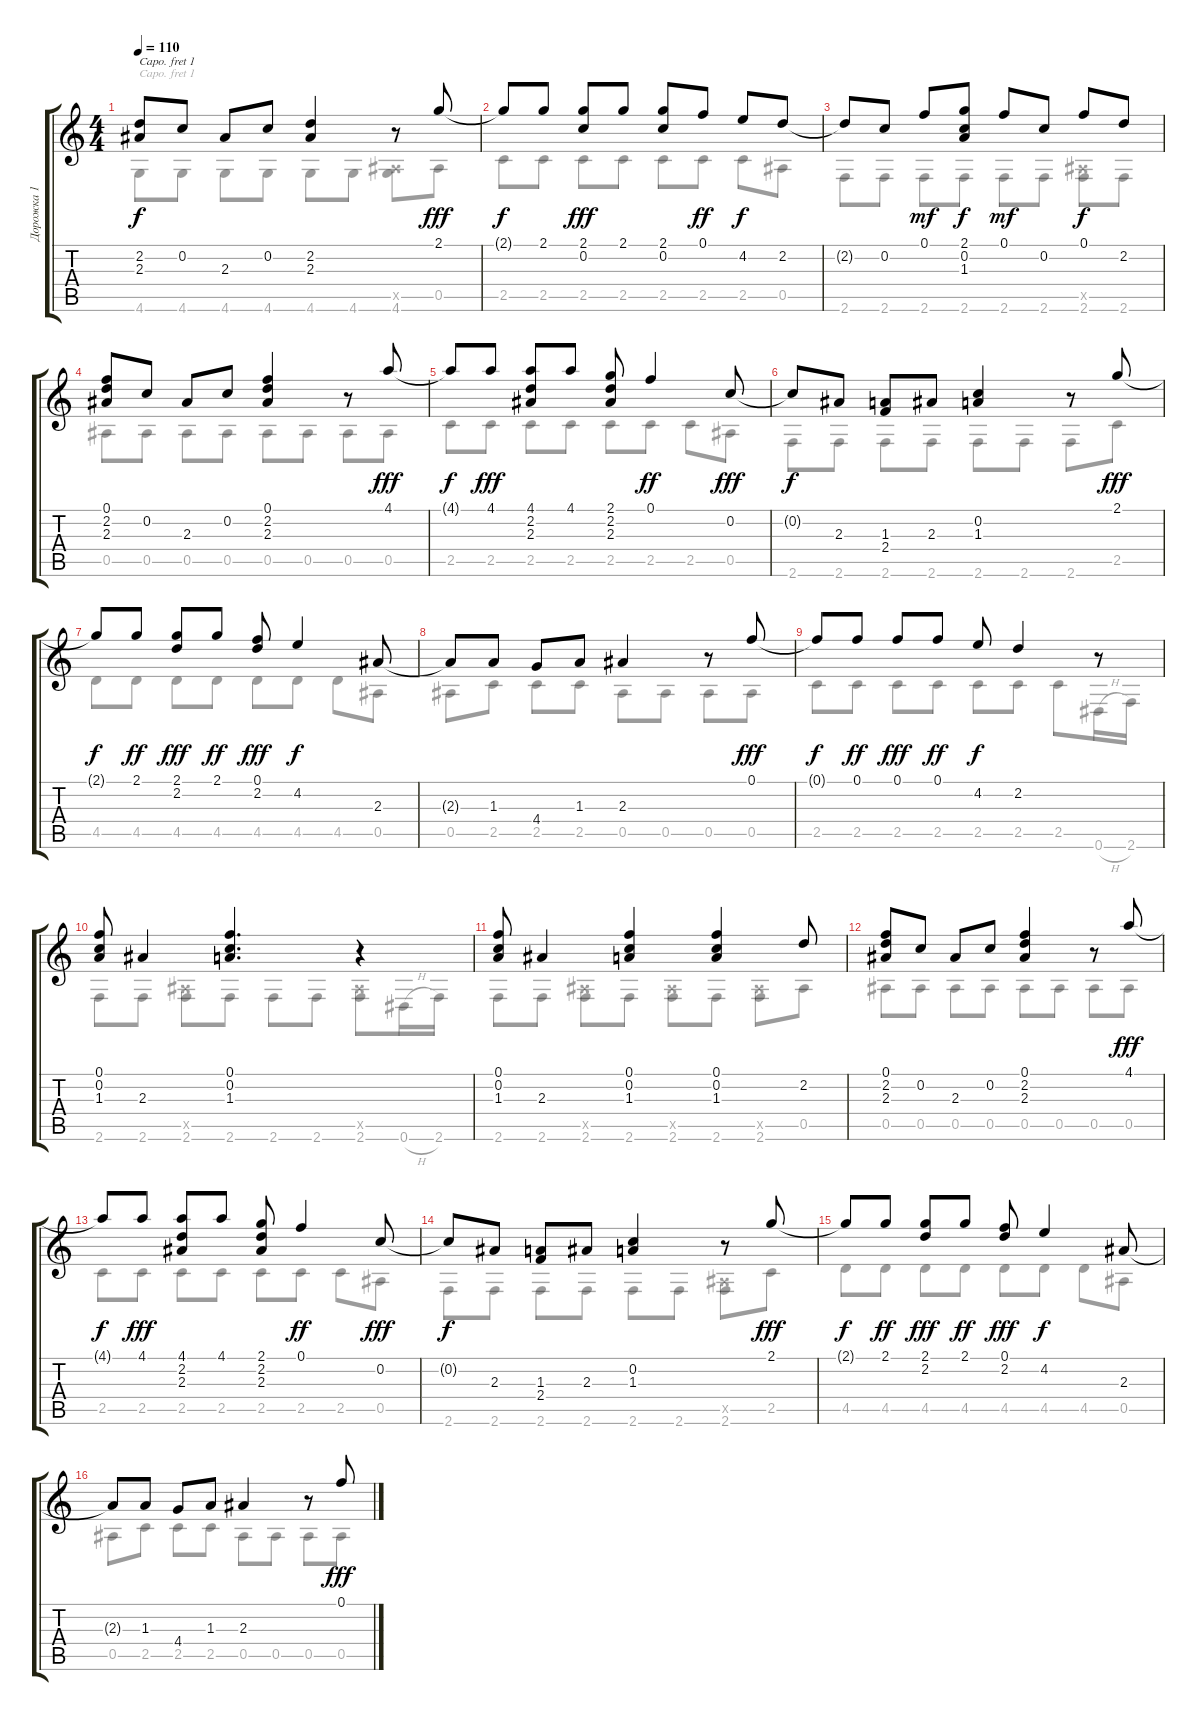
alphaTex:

\track ("Дорожка 1" "Дорожка 1") {instrument acousticguitarsteel}
\staff {score tabs}
\capo 1
\tuning (E4 B3 G3 D3 A2 D2) {hide}
\voice
\ts (4 4)
\tempo 110
\clef g2
\ks c
(2.2{t} 2.3{t}).8{dy f} 0.2.8 2.3.8 0.2.8 (2.2 2.3).4 r.8 2.1.8{dy fff} |
2.1{t}.8{dy f} 2.1.8 (2.1 0.2).8{dy fff} 2.1.8 (2.1 0.2).8 0.1.8{dy ff} 4.2.8{dy f} 2.2.8 |
2.2{t}.8 0.2.8 0.1.8{dy mf} (2.1 0.2 1.3).8{dy f} 0.1.8{dy mf} 0.2.8 0.1.8{dy f} 2.2.8 |
(0.1 2.2 2.3).8 0.2.8 2.3.8 0.2.8 (0.1 2.2 2.3).4 r.8 4.1.8{dy fff} |
4.1{t}.8{dy f} 4.1.8{dy fff} (4.1 2.2 2.3).8 4.1.8 (2.1 2.2 2.3).8 0.1.4{dy ff} 0.2.8{dy fff} |
0.2{t}.8{dy f} 2.3.8 (1.3 2.4).8 2.3.8 (0.2 1.3).4 r.8 2.1.8{dy fff} |
2.1{t}.8{dy f} 2.1.8{dy ff} (2.1 2.2).8{dy fff} 2.1.8{dy ff} (0.1 2.2).8{dy fff} 4.2.4{dy f} 2.3.8 |
2.3{t}.8 1.3.8 4.4.8 1.3.8 2.3.4 r.8 0.1.8{dy fff} |
0.1{t}.8{dy f} 0.1.8{dy ff} 0.1.8{dy fff} 0.1.8{dy ff} 4.2.8{dy f} 2.2.4 r.8 |
(0.1 0.2 1.3).8 2.3.4 (0.1 0.2 1.3).4{d} r.4 |
(0.1 0.2 1.3).8 2.3.4 (0.1 0.2 1.3).4 (0.1 0.2 1.3).4 2.2.8 |
(0.1 2.2 2.3).8 0.2.8 2.3.8 0.2.8 (0.1 2.2 2.3).4 r.8 4.1.8{dy fff} |
4.1{t}.8{dy f} 4.1.8{dy fff} (4.1 2.2 2.3).8 4.1.8 (2.1 2.2 2.3).8 0.1.4{dy ff} 0.2.8{dy fff} |
0.2{t}.8{dy f} 2.3.8 (1.3 2.4).8 2.3.8 (0.2 1.3).4 r.8 2.1.8{dy fff} |
2.1{t}.8{dy f} 2.1.8{dy ff} (2.1 2.2).8{dy fff} 2.1.8{dy ff} (0.1 2.2).8{dy fff} 4.2.4{dy f} 2.3.8 |
2.3{t}.8 1.3.8 4.4.8 1.3.8 2.3.4 r.8 0.1.8{dy fff}
\voice
\clef g2
\ottava regular
\simile none
\ks c
4.6.8{dy f} 4.6.8 4.6.8 4.6.8 4.6.8 4.6.8 (0.5{x} 4.6).8 0.5.8 |
2.5.8 2.5.8 2.5.8 2.5.8 2.5.8 2.5.8 2.5.8 0.5.8 |
2.6.8 2.6.8 2.6.8 2.6.8 2.6.8 2.6.8 (0.5{x} 2.6).8 2.6.8 |
0.5.8 0.5.8 0.5.8 0.5.8 0.5.8 0.5.8 0.5.8 0.5.8 |
2.5.8 2.5.8 2.5.8 2.5.8 2.5.8 2.5.8 2.5.8 0.5.8 |
2.6.8 2.6.8 2.6.8 2.6.8 2.6.8 2.6.8 2.6.8 2.5.8 |
4.5.8 4.5.8 4.5.8 4.5.8 4.5.8 4.5.8 4.5.8 0.5.8 |
0.5.8 2.5.8 2.5.8 2.5.8 0.5.8 0.5.8 0.5.8 0.5.8 |
2.5.8 2.5.8 2.5.8 2.5.8 2.5.8 2.5.8 2.5.8 0.6{h}.16 2.6.16 |
2.6.8 2.6.8 (0.5{x} 2.6).8 2.6.8 2.6.8 2.6.8 (0.5{x} 2.6).8 0.6{h}.16 2.6.16 |
2.6.8 2.6.8 (0.5{x} 2.6).8 2.6.8 (0.5{x} 2.6).8 2.6.8 (0.5{x} 2.6).8 0.5.8 |
0.5.8 0.5.8 0.5.8 0.5.8 0.5.8 0.5.8 0.5.8 0.5.8 |
2.5.8 2.5.8 2.5.8 2.5.8 2.5.8 2.5.8 2.5.8 0.5.8 |
2.6.8 2.6.8 2.6.8 2.6.8 2.6.8 2.6.8 (0.5{x} 2.6).8 2.5.8 |
4.5.8 4.5.8 4.5.8 4.5.8 4.5.8 4.5.8 4.5.8 0.5.8 |
0.5.8 2.5.8 2.5.8 2.5.8 0.5.8 0.5.8 0.5.8 0.5.8
